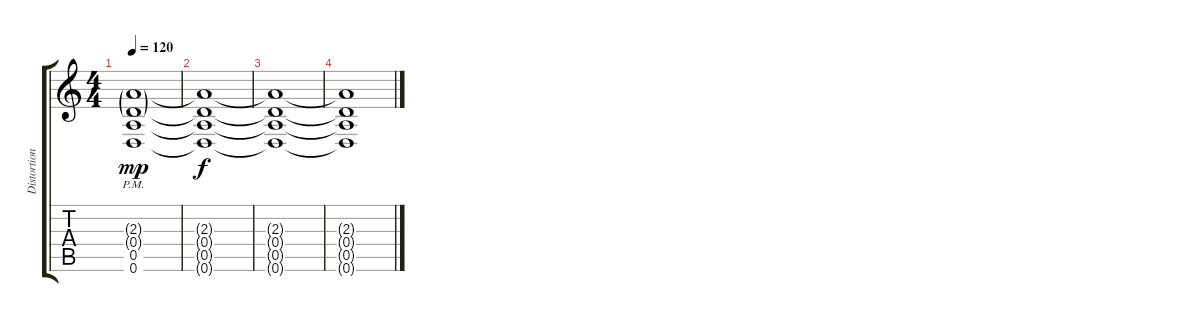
\track ("Distortion Guitar (Left)" "Distortion") {instrument distortionguitar}
\staff {score tabs}
\tuning (E4 B3 G3 D3 A2 D2) {hide}
\ts (4 4)
\tempo 120
\clef g2
\ks c
(2.3{g pm} 0.4{g pm} 0.5{pm} 0.6{pm}).1{dy mp} |
(2.3{t} 0.4{t} 0.5{t} 0.6{t}).1{dy f volume 0} |
(2.3{t} 0.4{t} 0.5{t} 0.6{t}).1 |
(2.3{t} 0.4{t} 0.5{t} 0.6{t}).1
